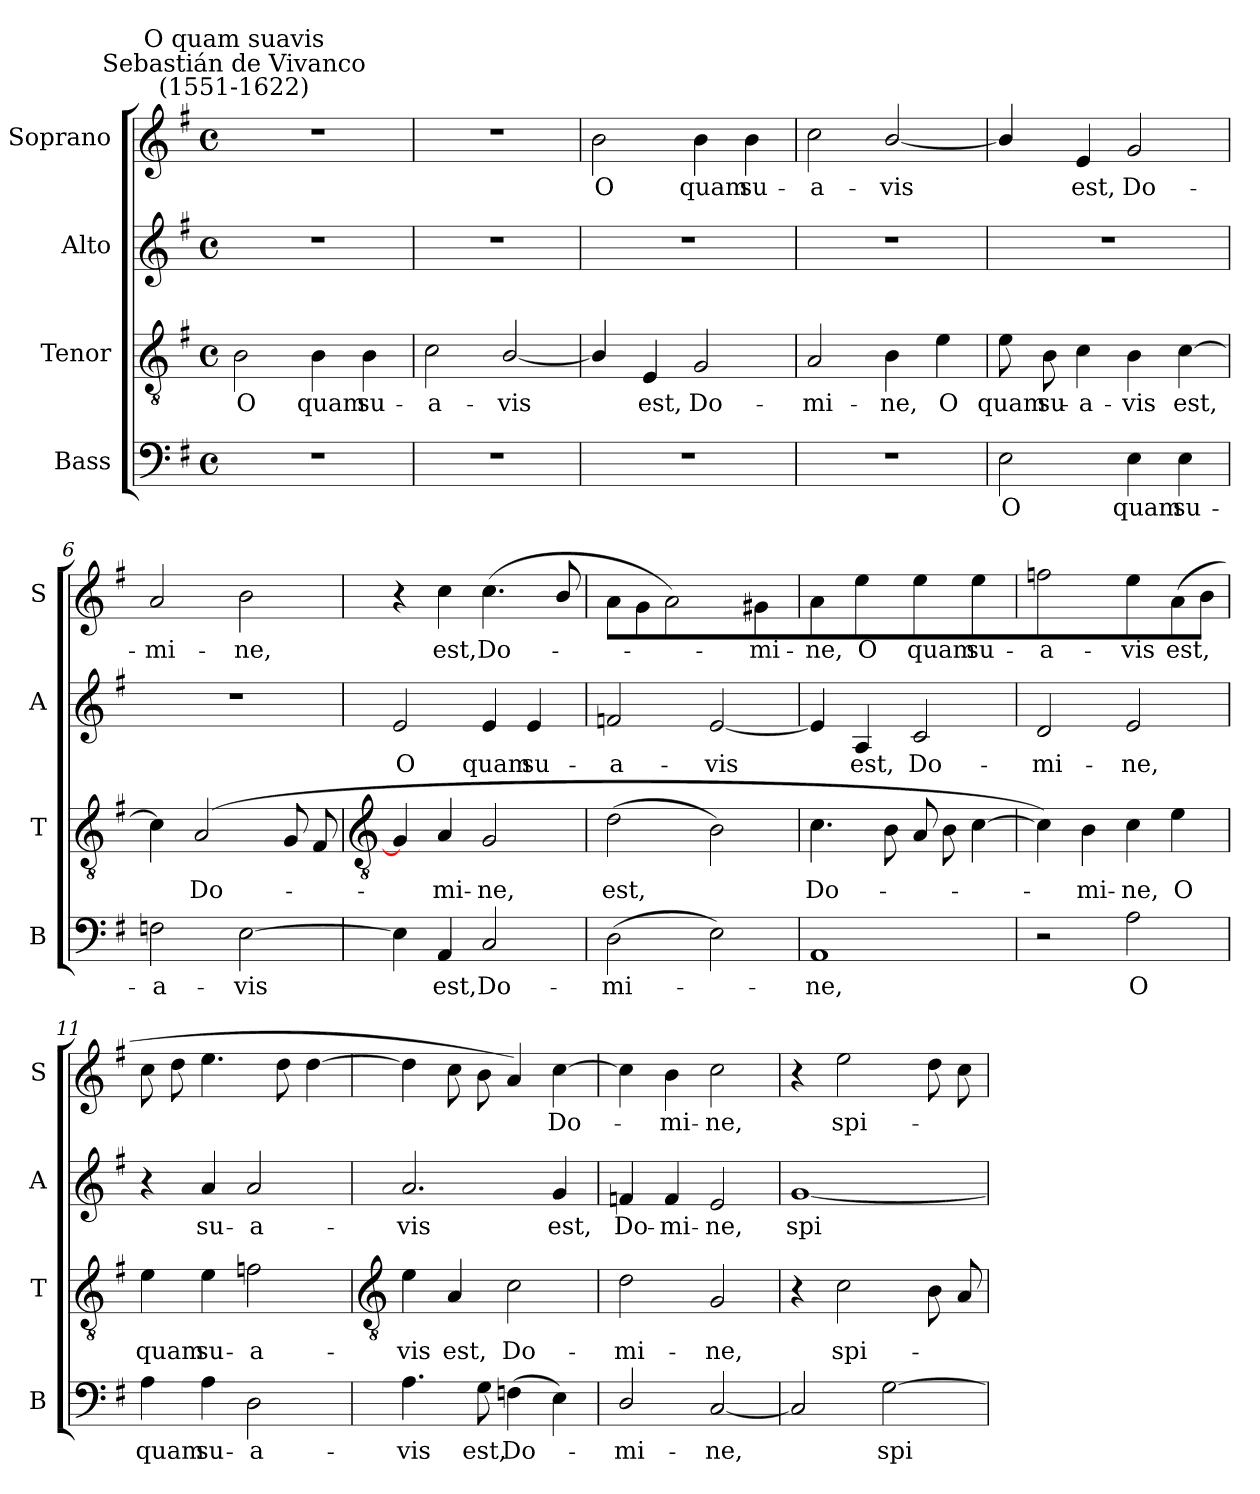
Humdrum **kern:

**kern	**text	**kern	**text	**kern	**text	**kern	**text
*part4	*part4	*part3	*part3	*part2	*part2	*part1	*part1
*staff4	*staff4	*staff3	*staff3	*staff2	*staff2	*staff1	*staff1
*I"Bass	*	*I"Tenor	*	*I"Alto	*	*I"Soprano	*
*I'B	*	*I'T	*	*I'A	*	*I'S	*
*clefF4	*	*clefGv2	*	*clefG2	*	*clefG2	*
*k[f#]	*	*k[f#]	*	*k[f#]	*	*k[f#]	*
*G:	*	*G:	*	*G:	*	*G:	*
*M4/4	*	*M4/4	*	*M4/4	*	*M4/4	*
*met(c)	*	*met(c)	*	*met(c)	*	*met(c)	*
=1	=1	=1	=1	=1	=1	=1	=1
!	!	!	!	!	!	!LO:TX:a:cj:t=Sebastián de Vivanco\n(1551-1622)	!
!	!	!	!	!	!	!LO:TX:a:cj:t=O quam suavis	!
!	!	!	!LO:LY:b	!	!	!	!
1r	.	2B	O	1r	.	1r	.
!	!	!	!LO:LY:b	!	!	!	!
.	.	4B	quam	.	.	.	.
!	!	!	!LO:LY:b	!	!	!	!
.	.	4B	su-	.	.	.	.
=2	=2	=2	=2	=2	=2	=2	=2
!	!	!	!LO:LY:b	!	!	!	!
1r	.	2c	-a-	1r	.	1r	.
!	!	!	!LO:LY:b	!	!	!	!
.	.	[2B/	-vis	.	.	.	.
=3	=3	=3	=3	=3	=3	=3	=3
!	!	!	!	!	!	!	!LO:LY:b
1r	.	4B/]	.	1r	.	2b	O
!	!	!	!LO:LY:b	!	!	!	!
.	.	4E	est,	.	.	.	.
!	!	!	!LO:LY:b	!	!	!	!LO:LY:b
.	.	2G	Do-	.	.	4b	quam
!	!	!	!	!	!	!	!LO:LY:b
.	.	.	.	.	.	4b	su-
=4	=4	=4	=4	=4	=4	=4	=4
!	!	!	!LO:LY:b	!	!	!	!LO:LY:b
1r	.	2A	-mi-	1r	.	2cc	-a-
!	!	!	!LO:LY:b	!	!	!	!LO:LY:b
.	.	4B	-ne,	.	.	[2b/	-vis
!	!	!	!LO:LY:b	!	!	!	!
.	.	4e	O	.	.	.	.
=5	=5	=5	=5	=5	=5	=5	=5
!	!LO:LY:b	!	!LO:LY:b	!	!	!	!
2E	O	8e	quam	1r	.	4b/]	.
!	!	!	!LO:LY:b	!	!	!	!
.	.	8B	su-	.	.	.	.
!	!	!	!LO:LY:b	!	!	!	!LO:LY:b
.	.	4c	-a-	.	.	4e	est,
!	!LO:LY:b	!	!LO:LY:b	!	!	!	!LO:LY:b
4E	quam	4B	-vis	.	.	2g	Do-
!	!LO:LY:b	!	!LO:LY:b	!	!	!	!
4E	su-	[4c	est,	.	.	.	.
=6	=6	=6	=6	=6	=6	=6	=6
!	!LO:LY:b	!	!	!	!	!	!LO:LY:b
2Fn	-a-	4c]	.	1r	.	2a	-mi-
!	!	!	!LO:LY:b	!	!	!	!
.	.	(>2A	Do-	.	.	.	.
!	!LO:LY:b	!	!	!	!	!	!LO:LY:b
[2E	-vis	.	.	.	.	2b	-ne,
.	.	8GL	.	.	.	.	.
.	.	8F#	.	.	.	.	.
!!LO:LB:g=z
=7	=7	=7	=7	=7	=7	=7	=7
*	*	*clefGv2	*	*	*	*	*
!	!	!	!	!	!LO:LY:b	!	!
4E]	.	4G]	.	2e	O	4r	.
!	!LO:LY:b	!	!LO:LY:b	!	!	!	!LO:LY:b
4AA	est,	4A	mi-	.	.	4cc	est,
!	!LO:LY:b	!	!LO:LY:b	!	!LO:LY:b	!	!LO:LY:b
2C	Do-	2G	-ne,	4e	quam	(<4.cc	Do-
!	!	!	!	!	!LO:LY:b	!	!
.	.	.	.	4e	su-	.	.
.	.	.	.	.	.	8b/	.
=8	=8	=8	=8	=8	=8	=8	=8
!	!LO:LY:b	!	!LO:LY:b	!	!LO:LY:b	!	!
(>2D	-mi-	(>2d	est,	2fn	-a-	8aL	.
.	.	.	.	.	.	8g	.
.	.	.	.	.	.	2a)	.
!	!	!	!	!	!LO:LY:b	!	!
2E)	.	2B)	.	[2e	-vis	.	.
!	!	!	!	!	!	!	!LO:LY:b
.	.	.	.	.	.	4g#X	mi-
=9	=9	=9	=9	=9	=9	=9	=9
!	!LO:LY:b	!	!LO:LY:b	!	!	!	!LO:LY:b
1AA	ne,	4.c	Do-	4e]	.	4a	-ne,
!	!	!	!	!	!LO:LY:b	!	!LO:LY:b
.	.	.	.	4A	est,	4ee	O
.	.	8BL	.	.	.	.	.
!	!	!	!	!	!LO:LY:b	!	!LO:LY:b
.	.	8A	.	2c	Do-	4ee	quam
.	.	8B	.	.	.	.	.
!	!	!	!	!	!	!	!LO:LY:b
.	.	[4c	.	.	.	4ee	su-
=10	=10	=10	=10	=10	=10	=10	=10
!	!	!	!	!	!LO:LY:b	!	!LO:LY:b
2r	.	4c])	.	2d	-mi-	2ffn	-a-
!	!	!	!LO:LY:b	!	!	!	!
.	.	4B	mi-	.	.	.	.
!	!LO:LY:b	!	!LO:LY:b	!	!LO:LY:b	!	!LO:LY:b
2A	O	4c	-ne,	2e	-ne,	4ee	-vis
!	!	!	!LO:LY:b	!	!	!	!LO:LY:b
.	.	4e	O	.	.	(>8a	est,
.	.	.	.	.	.	8bJ	.
=11	=11	=11	=11	=11	=11	=11	=11
!	!LO:LY:b	!	!LO:LY:b	!	!	!	!
4A	quam	4e	quam	4r	.	8ccL	.
.	.	.	.	.	.	8dd	.
!	!LO:LY:b	!	!LO:LY:b	!	!LO:LY:b	!	!
4A	su-	4e	su-	4a	su-	4.ee	.
!	!LO:LY:b	!	!LO:LY:b	!	!LO:LY:b	!	!
2D	-a-	2fn	-a-	2a	-a-	.	.
.	.	.	.	.	.	8dd	.
.	.	.	.	.	.	[4dd	.
!!LO:LB:g=z
=12	=12	=12	=12	=12	=12	=12	=12
*	*	*clefGv2	*	*	*	*	*
!	!LO:LY:b	!	!LO:LY:b	!	!LO:LY:b	!	!
4.A	-vis	4e	-vis	2.a	-vis	4dd]	.
!	!	!	!LO:LY:b	!	!	!	!
.	.	4A	est,	.	.	8ccL	.
!	!LO:LY:b	!	!	!	!	!	!
8G	est,	.	.	.	.	8b	.
!	!LO:LY:b	!	!LO:LY:b	!	!	!	!
(>4Fn	Do-	2c	Do-	.	.	4a)	.
!	!	!	!	!	!LO:LY:b	!	!LO:LY:b
4E)	.	.	.	4g	est,	[4cc	Do-
=13	=13	=13	=13	=13	=13	=13	=13
!	!LO:LY:b	!	!LO:LY:b	!	!LO:LY:b	!	!
2D/	mi-	2d	-mi-	4fn	Do-	4cc]	.
!	!	!	!	!	!LO:LY:b	!	!LO:LY:b
.	.	.	.	4f	-mi-	4b	mi-
!	!LO:LY:b	!	!LO:LY:b	!	!LO:LY:b	!	!LO:LY:b
[2C	-ne,	2G	-ne,	2e	-ne,	2cc	-ne,
=14	=14	=14	=14	=14	=14	=14	=14
!	!	!	!	!	!LO:LY:b	!	!
2C]	.	4r	.	[1g	spi-	4r	.
!	!	!	!LO:LY:b	!	!	!	!LO:LY:b
.	.	2c	spi-	.	.	2ee	spi-
!	!LO:LY:b	!	!	!	!	!	!
[2G	spi-	.	.	.	.	.	.
.	.	8BL	.	.	.	8dd	.
.	.	8A	.	.	.	8cc	.
=	=	=	=	=	=	=	=
*-	*-	*-	*-	*-	*-	*-	*-
